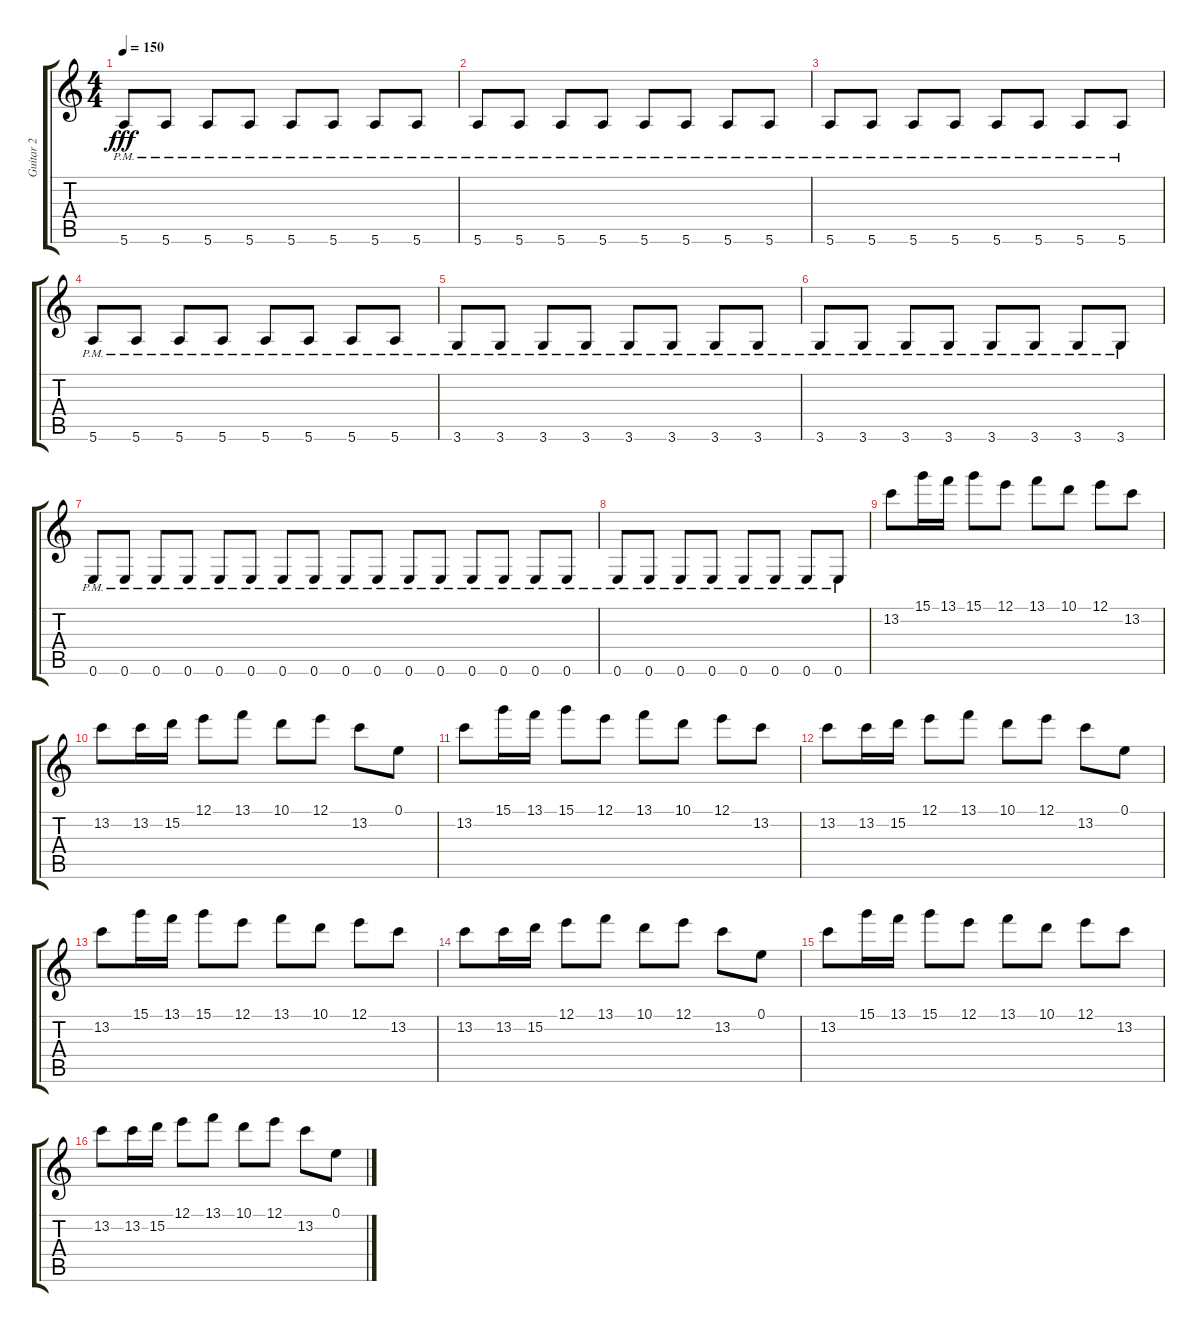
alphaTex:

\track ("Guitar 2" "Guitar 2") {instrument distortionguitar}
\staff {score tabs}
\tuning (E4 B3 G3 D3 A2 E2) {hide}
\ts (4 4)
\tempo 150
\clef g2
\ks c
5.6{pm}.8{dy fff} 5.6{pm}.8 5.6{pm}.8 5.6{pm}.8 5.6{pm}.8 5.6{pm}.8 5.6{pm}.8 5.6{pm}.8 |
5.6{pm}.8 5.6{pm}.8 5.6{pm}.8 5.6{pm}.8 5.6{pm}.8 5.6{pm}.8 5.6{pm}.8 5.6{pm}.8 |
5.6{pm}.8 5.6{pm}.8 5.6{pm}.8 5.6{pm}.8 5.6{pm}.8 5.6{pm}.8 5.6{pm}.8 5.6{pm}.8 |
5.6{pm}.8 5.6{pm}.8 5.6{pm}.8 5.6{pm}.8 5.6{pm}.8 5.6{pm}.8 5.6{pm}.8 5.6{pm}.8 |
3.6{pm}.8 3.6{pm}.8 3.6{pm}.8 3.6{pm}.8 3.6{pm}.8 3.6{pm}.8 3.6{pm}.8 3.6{pm}.8 |
3.6{pm}.8 3.6{pm}.8 3.6{pm}.8 3.6{pm}.8 3.6{pm}.8 3.6{pm}.8 3.6{pm}.8 3.6{pm}.8 |
0.6{pm}.8 0.6{pm}.8 0.6{pm}.8 0.6{pm}.8 0.6{pm}.8 0.6{pm}.8 0.6{pm}.8 0.6{pm}.8 0.6{pm}.8 0.6{pm}.8 0.6{pm}.8 0.6{pm}.8 0.6{pm}.8 0.6{pm}.8 0.6{pm}.8 0.6{pm}.8 |
0.6{pm}.8 0.6{pm}.8 0.6{pm}.8 0.6{pm}.8 0.6{pm}.8 0.6{pm}.8 0.6{pm}.8 0.6{pm}.8 |
13.2.8 15.1.16 13.1.16 15.1.8 12.1.8 13.1.8 10.1.8 12.1.8 13.2.8 |
13.2.8 13.2.16 15.2.16 12.1.8 13.1.8 10.1.8 12.1.8 13.2.8 0.1.8 |
13.2.8 15.1.16 13.1.16 15.1.8 12.1.8 13.1.8 10.1.8 12.1.8 13.2.8 |
13.2.8 13.2.16 15.2.16 12.1.8 13.1.8 10.1.8 12.1.8 13.2.8 0.1.8 |
13.2.8 15.1.16 13.1.16 15.1.8 12.1.8 13.1.8 10.1.8 12.1.8 13.2.8 |
13.2.8 13.2.16 15.2.16 12.1.8 13.1.8 10.1.8 12.1.8 13.2.8 0.1.8 |
13.2.8 15.1.16 13.1.16 15.1.8 12.1.8 13.1.8 10.1.8 12.1.8 13.2.8 |
13.2.8 13.2.16 15.2.16 12.1.8 13.1.8 10.1.8 12.1.8 13.2.8 0.1.8
